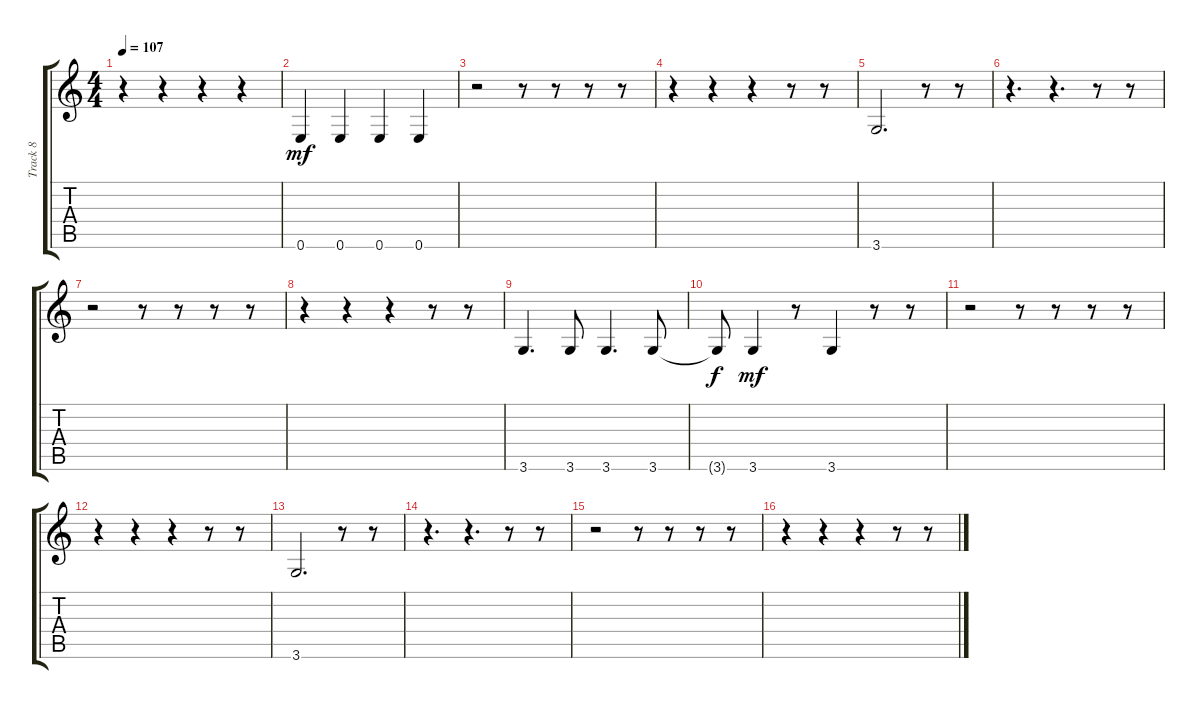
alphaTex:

\track ("Track 8" "Track 8") {instrument electricbassfinger}
\staff {score tabs}
\tuning (E4 B3 G3 D3 A2 E2) {hide}
\ts (4 4)
\tempo 107
\clef g2
\ks c
r.4{dy f} r.4 r.4 r.4 |
0.6.4{dy mf} 0.6.4 0.6.4 0.6.4 |
r.2 r.8 r.8 r.8 r.8 |
r.4 r.4 r.4 r.8 r.8 |
3.6.2{d} r.8 r.8 |
r.4{d} r.4{d} r.8 r.8 |
r.2 r.8 r.8 r.8 r.8 |
r.4 r.4 r.4 r.8 r.8 |
3.6.4{d} 3.6.8 3.6.4{d} 3.6.8 |
3.6{t}.8{dy f} 3.6.4{dy mf} r.8 3.6.4 r.8 r.8 |
r.2 r.8 r.8 r.8 r.8 |
r.4 r.4 r.4 r.8 r.8 |
3.6.2{d} r.8 r.8 |
r.4{d} r.4{d} r.8 r.8 |
r.2 r.8 r.8 r.8 r.8 |
r.4 r.4 r.4 r.8 r.8
